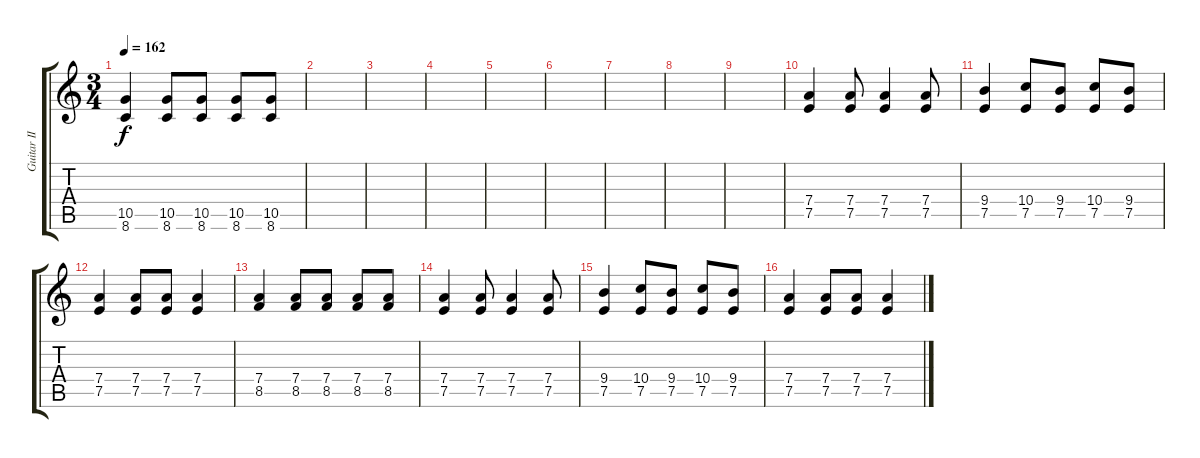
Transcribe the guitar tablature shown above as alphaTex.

\track ("Guitar II" "Guitar II") {instrument distortionguitar}
\staff {score tabs}
\tuning (E4 B3 G3 D3 A2 E2) {hide}
\ts (3 4)
\tempo 162
\clef g2
\ks c
(10.5 8.6).4{dy f} (10.5 8.6).8 (10.5 8.6).8 (10.5 8.6).8 (10.5 8.6).8 |
|
|
|
|
|
|
|
|
(7.4 7.5).4 (7.4 7.5).8 (7.4 7.5).4 (7.4 7.5).8 |
(9.4 7.5).4 (10.4 7.5).8 (9.4 7.5).8 (10.4 7.5).8 (9.4 7.5).8 |
(7.4 7.5).4 (7.4 7.5).8 (7.4 7.5).8 (7.4 7.5).4 |
(7.4 8.5).4 (7.4 8.5).8 (7.4 8.5).8 (7.4 8.5).8 (7.4 8.5).8 |
(7.4 7.5).4 (7.4 7.5).8 (7.4 7.5).4 (7.4 7.5).8 |
(9.4 7.5).4 (10.4 7.5).8 (9.4 7.5).8 (10.4 7.5).8 (9.4 7.5).8 |
(7.4 7.5).4 (7.4 7.5).8 (7.4 7.5).8 (7.4 7.5).4
